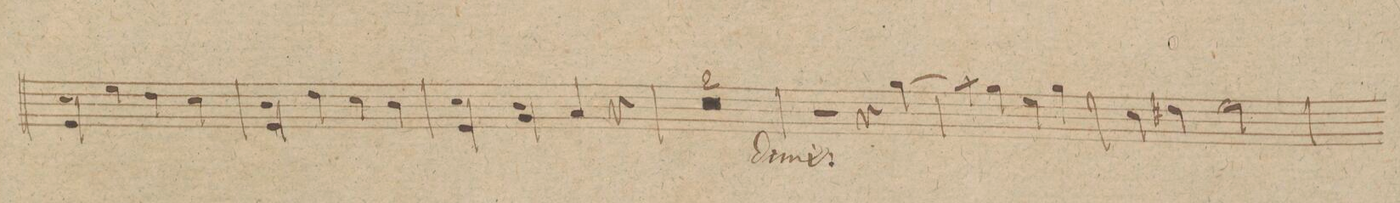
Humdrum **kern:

**kern	**dynam
*I"Violino IIdo	*
*clefG2	*
*k[f#c#g#]	*
*met(c|)	*
*M2/2	*
4e\ 4cc#	.
4ee\	.
4dd\	.
4cc#\	.
=256	=256
4e\ 4b	.
4dd\	.
4cc#\	.
4b\	.
=257	=257
4e\ 4cc#	.
4g#\ 4b	.
4a/	.
4r	.
=258	=258
0r	.
=259	=259
=260	=260
2r	.
4r	.
(>4gg#\	.
=261	=261
4aa\)	.
4gg#\	.
4ee\	.
4gg#\	.
=262	=262
4cc#\	.
4dd#X\	.
2ee\	.
=263	=263
*-	*-
